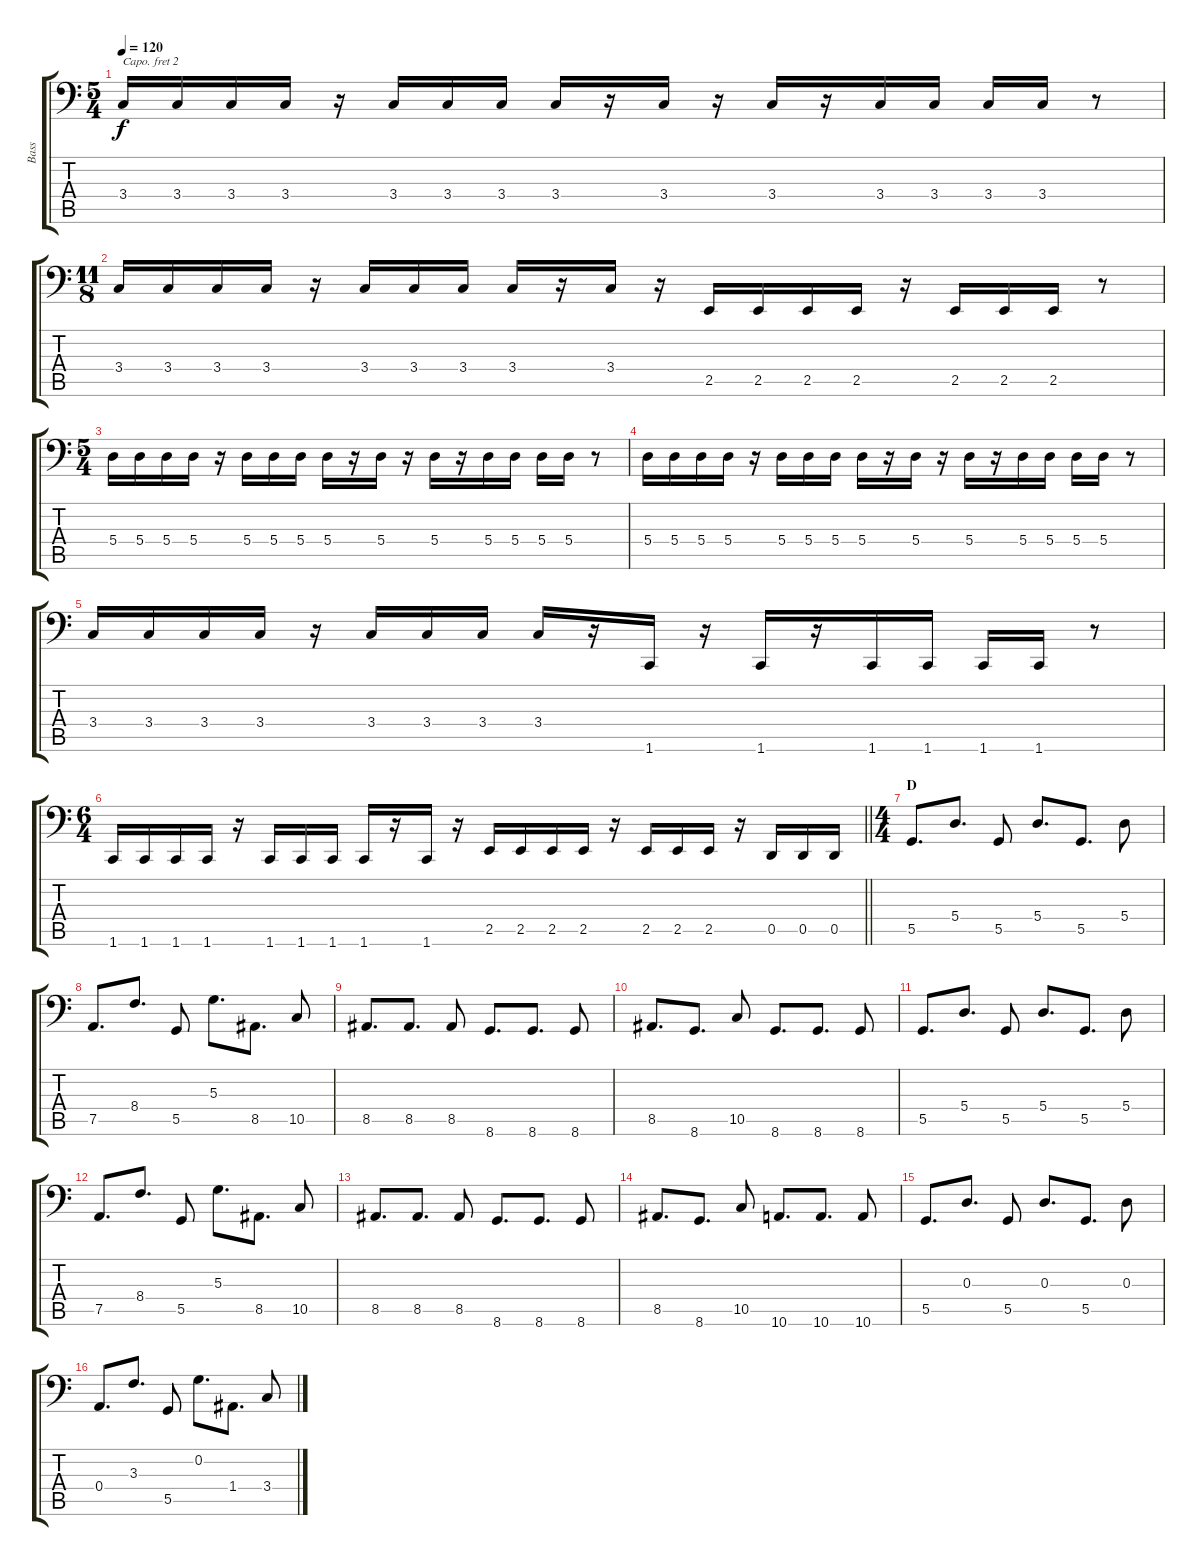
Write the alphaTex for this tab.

\track ("Bass" "Bass") {instrument electricbasspick}
\staff {score tabs}
\capo 2
\tuning (Bb2 F2 C2 G1 C1 A0) {hide}
\ts (5 4)
\tempo 120
\clef f4
\ks c
3.4.16{dy f} 3.4.16 3.4.16 3.4.16 r.16 3.4.16 3.4.16 3.4.16 3.4.16 r.16 3.4.16 r.16 3.4.16 r.16 3.4.16 3.4.16 3.4.16 3.4.16 r.8 |
\ts (11 8)
3.4.16 3.4.16 3.4.16 3.4.16 r.16 3.4.16 3.4.16 3.4.16 3.4.16 r.16 3.4.16 r.16 2.5.16 2.5.16 2.5.16 2.5.16 r.16 2.5.16 2.5.16 2.5.16 r.8 |
\ts (5 4)
5.4.16 5.4.16 5.4.16 5.4.16 r.16 5.4.16 5.4.16 5.4.16 5.4.16 r.16 5.4.16 r.16 5.4.16 r.16 5.4.16 5.4.16 5.4.16 5.4.16 r.8 |
5.4.16 5.4.16 5.4.16 5.4.16 r.16 5.4.16 5.4.16 5.4.16 5.4.16 r.16 5.4.16 r.16 5.4.16 r.16 5.4.16 5.4.16 5.4.16 5.4.16 r.8 |
3.4.16 3.4.16 3.4.16 3.4.16 r.16 3.4.16 3.4.16 3.4.16 3.4.16 r.16 1.6.16 r.16 1.6.16 r.16 1.6.16 1.6.16 1.6.16 1.6.16 r.8 |
\ts (6 4)
\barLineRight lightlight
1.6.16 1.6.16 1.6.16 1.6.16 r.16 1.6.16 1.6.16 1.6.16 1.6.16 r.16 1.6.16 r.16 2.5.16 2.5.16 2.5.16 2.5.16 r.16 2.5.16 2.5.16 2.5.16 r.16 0.5.16 0.5.16 0.5.16 |
\ts (4 4)
\section ("" "D")
5.5.8{d} 5.4.8{d} 5.5.8 5.4.8{d} 5.5.8{d} 5.4.8 |
7.5.8{d} 8.4.8{d} 5.5.8 5.3.8{d} 8.5.8{d} 10.5.8 |
8.5.8{d} 8.5.8{d} 8.5.8 8.6.8{d} 8.6.8{d} 8.6.8 |
8.5.8{d} 8.6.8{d} 10.5.8 8.6.8{d} 8.6.8{d} 8.6.8 |
5.5.8{d} 5.4.8{d} 5.5.8 5.4.8{d} 5.5.8{d} 5.4.8 |
7.5.8{d} 8.4.8{d} 5.5.8 5.3.8{d} 8.5.8{d} 10.5.8 |
8.5.8{d} 8.5.8{d} 8.5.8 8.6.8{d} 8.6.8{d} 8.6.8 |
8.5.8{d} 8.6.8{d} 10.5.8 10.6.8{d} 10.6.8{d} 10.6.8 |
5.5.8{d} 0.3.8{d} 5.5.8 0.3.8{d} 5.5.8{d} 0.3.8 |
0.4.8{d} 3.3.8{d} 5.5.8 0.2.8{d} 1.4.8{d} 3.4.8
